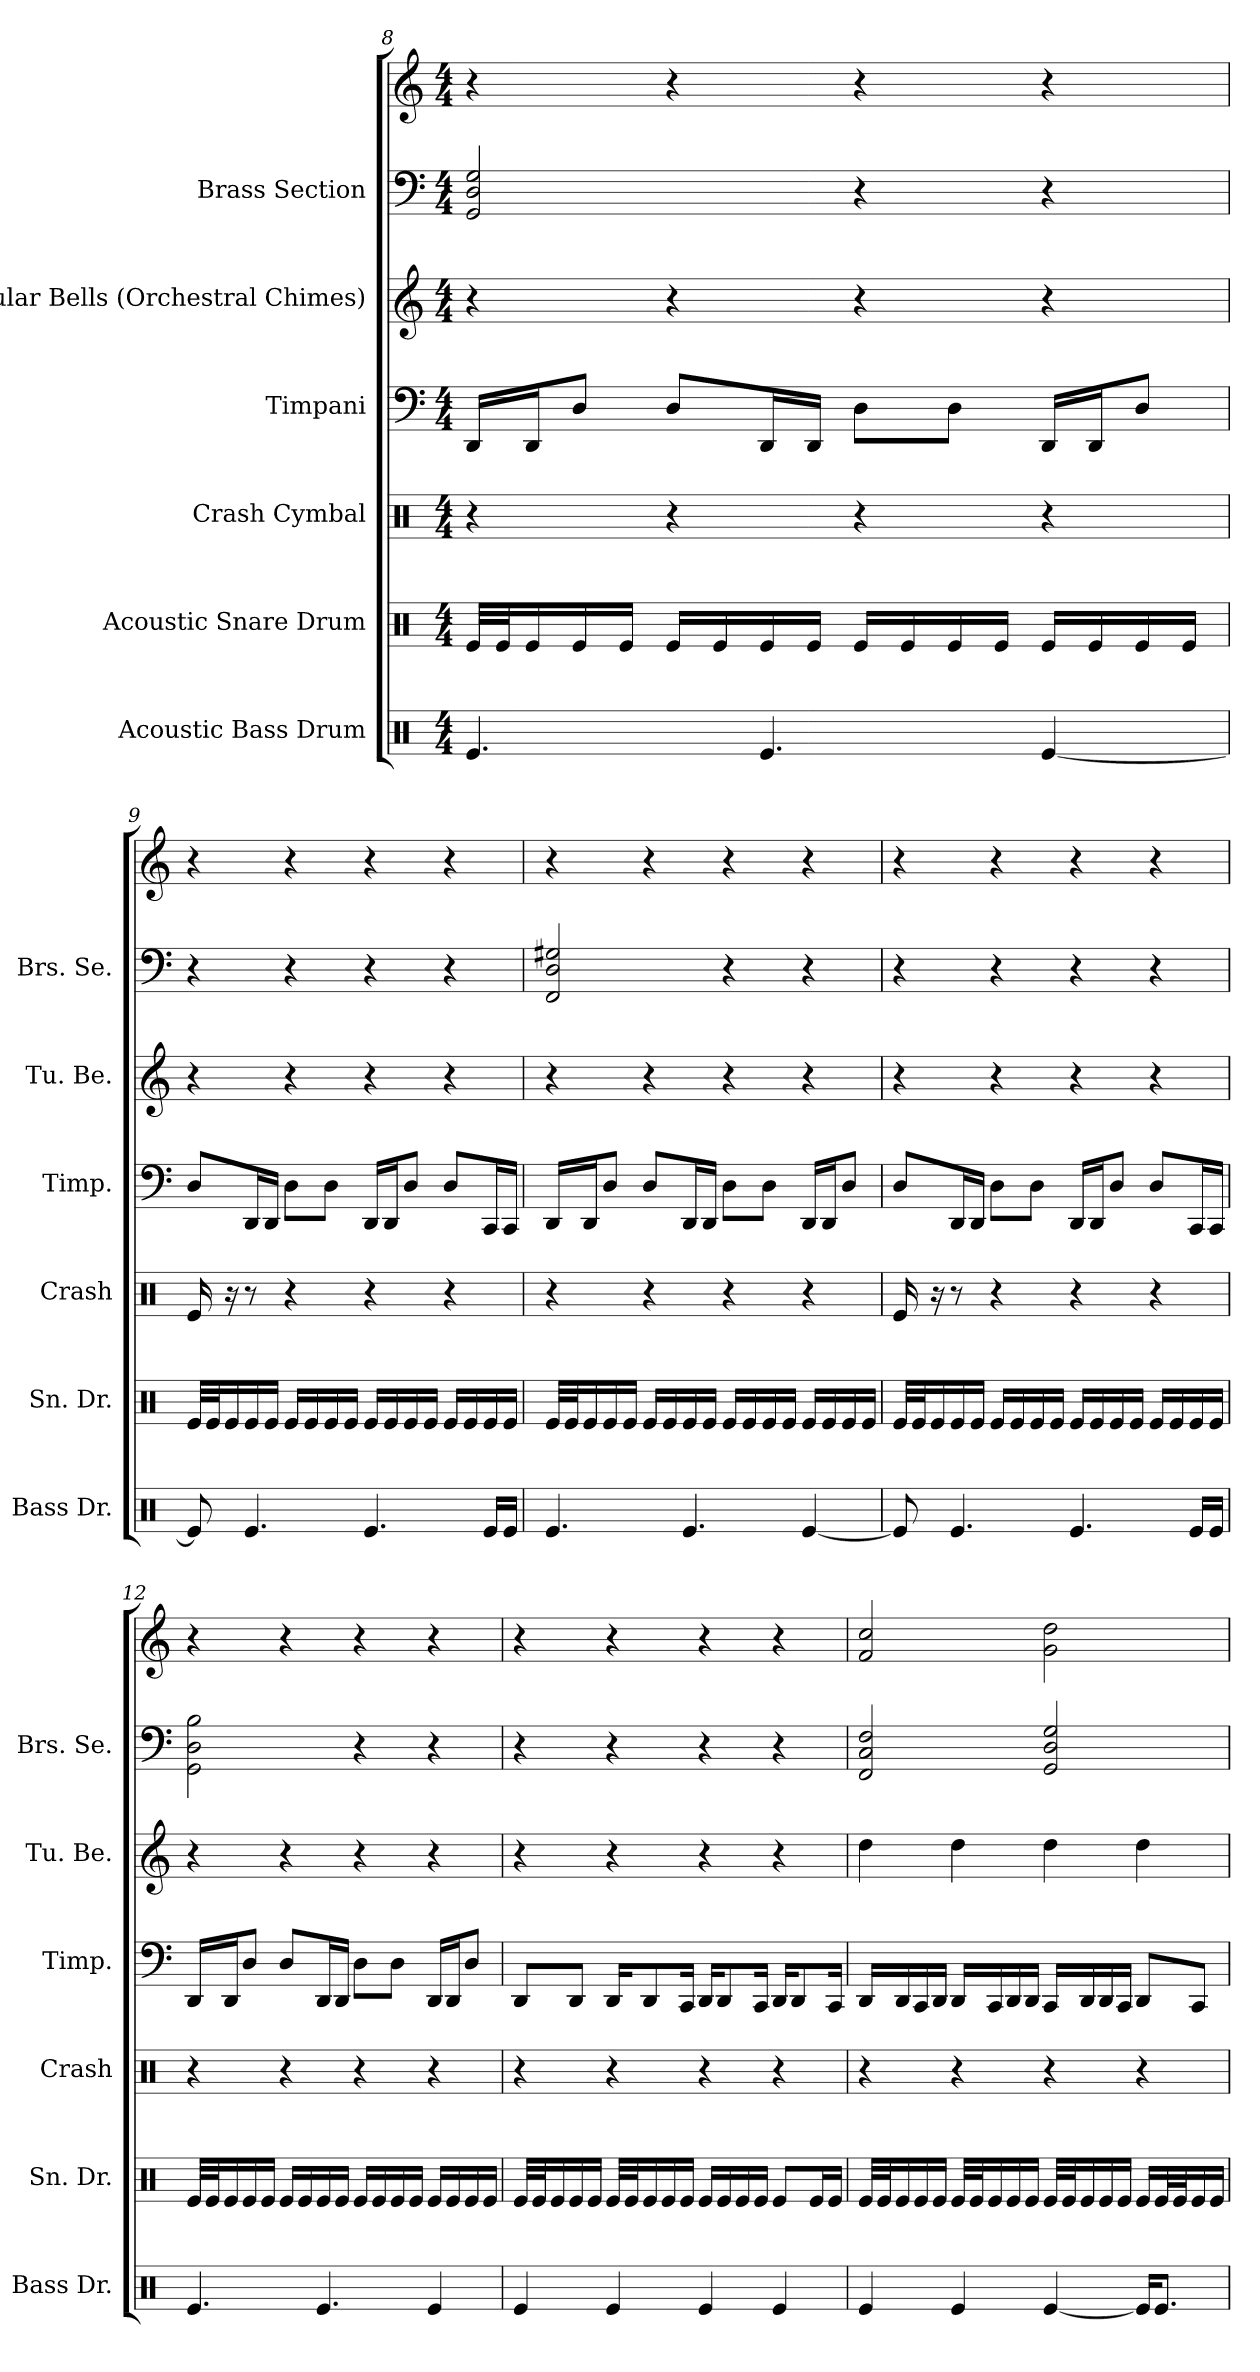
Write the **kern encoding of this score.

**kern	**kern	**kern	**kern	**kern	**kern	**kern
*part6	*part5	*part4	*part3	*part2	*part1	*part1
*staff7	*staff6	*staff5	*staff4	*staff3	*staff2	*staff1
*I"Acoustic Bass Drum	*I"Acoustic Snare Drum	*I"Crash Cymbal	*I"Timpani	*I"Tubular Bells (Orchestral Chimes)	*I"Brass Section	*
*I'Bass Dr.	*I'Sn. Dr.	*I'Crash	*I'Timp.	*I'Tu. Be.	*I'Brs. Se.	*
*clefX	*clefX	*clefX	*clefF4	*clefG2	*clefF4	*clefG2
*k[]	*k[]	*k[]	*k[]	*k[]	*k[]	*k[]
*M4/4	*M4/4	*M4/4	*M4/4	*M4/4	*M4/4	*M4/4
=8	=8	=8	=8	=8	=8	=8
4.Re	32ReLLL	4r	16DDLL	4r	2D 2G 2GG	4r
.	32ReJ	.	.	.	.	.
.	16Re	.	16DDJ	.	.	.
.	16Re	.	8DJ	.	.	.
.	16ReJJ	.	.	.	.	.
.	16ReLL	4r	8DL	4r	.	4r
.	16Re	.	.	.	.	.
4.Re	16Re	.	16DDL	.	.	.
.	16ReJJ	.	16DDJJ	.	.	.
.	16ReLL	4r	8DL	4r	4r	4r
.	16Re	.	.	.	.	.
.	16Re	.	8DJ	.	.	.
.	16ReJJ	.	.	.	.	.
[4Re	16ReLL	4r	16DDLL	4r	4r	4r
.	16Re	.	16DDJ	.	.	.
.	16Re	.	8DJ	.	.	.
.	16ReJJ	.	.	.	.	.
=9	=9	=9	=9	=9	=9	=9
8Re]	32ReLLL	16Re	8DL	4r	4r	4r
.	32ReJ	.	.	.	.	.
.	16Re	16r	.	.	.	.
4.Re	16Re	8r	16DDL	.	.	.
.	16ReJJ	.	16DDJJ	.	.	.
.	16ReLL	4r	8DL	4r	4r	4r
.	16Re	.	.	.	.	.
.	16Re	.	8DJ	.	.	.
.	16ReJJ	.	.	.	.	.
4.Re	16ReLL	4r	16DDLL	4r	4r	4r
.	16Re	.	16DDJ	.	.	.
.	16Re	.	8DJ	.	.	.
.	16ReJJ	.	.	.	.	.
.	16ReLL	4r	8DL	4r	4r	4r
.	16Re	.	.	.	.	.
16ReLL	16Re	.	16CCL	.	.	.
16ReJJ	16ReJJ	.	16CCJJ	.	.	.
=10	=10	=10	=10	=10	=10	=10
4.Re	32ReLLL	4r	16DDLL	4r	2D 2G#X 2FF	4r
.	32ReJ	.	.	.	.	.
.	16Re	.	16DDJ	.	.	.
.	16Re	.	8DJ	.	.	.
.	16ReJJ	.	.	.	.	.
.	16ReLL	4r	8DL	4r	.	4r
.	16Re	.	.	.	.	.
4.Re	16Re	.	16DDL	.	.	.
.	16ReJJ	.	16DDJJ	.	.	.
.	16ReLL	4r	8DL	4r	4r	4r
.	16Re	.	.	.	.	.
.	16Re	.	8DJ	.	.	.
.	16ReJJ	.	.	.	.	.
[4Re	16ReLL	4r	16DDLL	4r	4r	4r
.	16Re	.	16DDJ	.	.	.
.	16Re	.	8DJ	.	.	.
.	16ReJJ	.	.	.	.	.
=11	=11	=11	=11	=11	=11	=11
8Re]	32ReLLL	16Re	8DL	4r	4r	4r
.	32ReJ	.	.	.	.	.
.	16Re	16r	.	.	.	.
4.Re	16Re	8r	16DDL	.	.	.
.	16ReJJ	.	16DDJJ	.	.	.
.	16ReLL	4r	8DL	4r	4r	4r
.	16Re	.	.	.	.	.
.	16Re	.	8DJ	.	.	.
.	16ReJJ	.	.	.	.	.
4.Re	16ReLL	4r	16DDLL	4r	4r	4r
.	16Re	.	16DDJ	.	.	.
.	16Re	.	8DJ	.	.	.
.	16ReJJ	.	.	.	.	.
.	16ReLL	4r	8DL	4r	4r	4r
.	16Re	.	.	.	.	.
16ReLL	16Re	.	16CCL	.	.	.
16ReJJ	16ReJJ	.	16CCJJ	.	.	.
=12	=12	=12	=12	=12	=12	=12
4.Re	32ReLLL	4r	16DDLL	4r	2D 2GG 2B	4r
.	32ReJ	.	.	.	.	.
.	16Re	.	16DDJ	.	.	.
.	16Re	.	8DJ	.	.	.
.	16ReJJ	.	.	.	.	.
.	16ReLL	4r	8DL	4r	.	4r
.	16Re	.	.	.	.	.
4.Re	16Re	.	16DDL	.	.	.
.	16ReJJ	.	16DDJJ	.	.	.
.	16ReLL	4r	8DL	4r	4r	4r
.	16Re	.	.	.	.	.
.	16Re	.	8DJ	.	.	.
.	16ReJJ	.	.	.	.	.
4Re	16ReLL	4r	16DDLL	4r	4r	4r
.	16Re	.	16DDJ	.	.	.
.	16Re	.	8DJ	.	.	.
.	16ReJJ	.	.	.	.	.
=13	=13	=13	=13	=13	=13	=13
4Re	32ReLLL	4r	8DDL	4r	4r	4r
.	32ReJ	.	.	.	.	.
.	16Re	.	.	.	.	.
.	16Re	.	8DDJ	.	.	.
.	16ReJJ	.	.	.	.	.
4Re	32ReLLL	4r	16DDKL	4r	4r	4r
.	32ReJ	.	.	.	.	.
.	16Re	.	8DD	.	.	.
.	16Re	.	.	.	.	.
.	16ReJJ	.	16CCJk	.	.	.
4Re	16ReLL	4r	16DDKL	4r	4r	4r
.	16Re	.	8DD	.	.	.
.	16Re	.	.	.	.	.
.	16ReJJ	.	16CCJk	.	.	.
4Re	8ReL	4r	16DDKL	4r	4r	4r
.	.	.	8DD	.	.	.
.	16ReL	.	.	.	.	.
.	16ReJJ	.	16CCJk	.	.	.
=14	=14	=14	=14	=14	=14	=14
4Re	32ReLLL	4r	16DDLL	4dd	2F 2FF 2C	2f 2cc
.	32ReJ	.	.	.	.	.
.	16Re	.	16DD	.	.	.
.	16Re	.	16CC	.	.	.
.	16ReJJ	.	16DDJJ	.	.	.
4Re	32ReLLL	4r	16DDLL	4dd	.	.
.	32ReJ	.	.	.	.	.
.	16Re	.	16CC	.	.	.
.	16Re	.	16DD	.	.	.
.	16ReJJ	.	16DDJJ	.	.	.
[4Re	32ReLLL	4r	16CCLL	4dd	2G 2D 2GG	2g 2dd
.	32ReJ	.	.	.	.	.
.	16Re	.	16DD	.	.	.
.	16Re	.	16DD	.	.	.
.	16ReJJ	.	16CCJJ	.	.	.
16ReKL]	16ReLL	4r	8DDL	4dd	.	.
8.ReJ	32ReL	.	.	.	.	.
.	32ReJ	.	.	.	.	.
.	16Re	.	8CCJ	.	.	.
.	16ReJJ	.	.	.	.	.
=	=	=	=	=	=	=
*-	*-	*-	*-	*-	*-	*-
